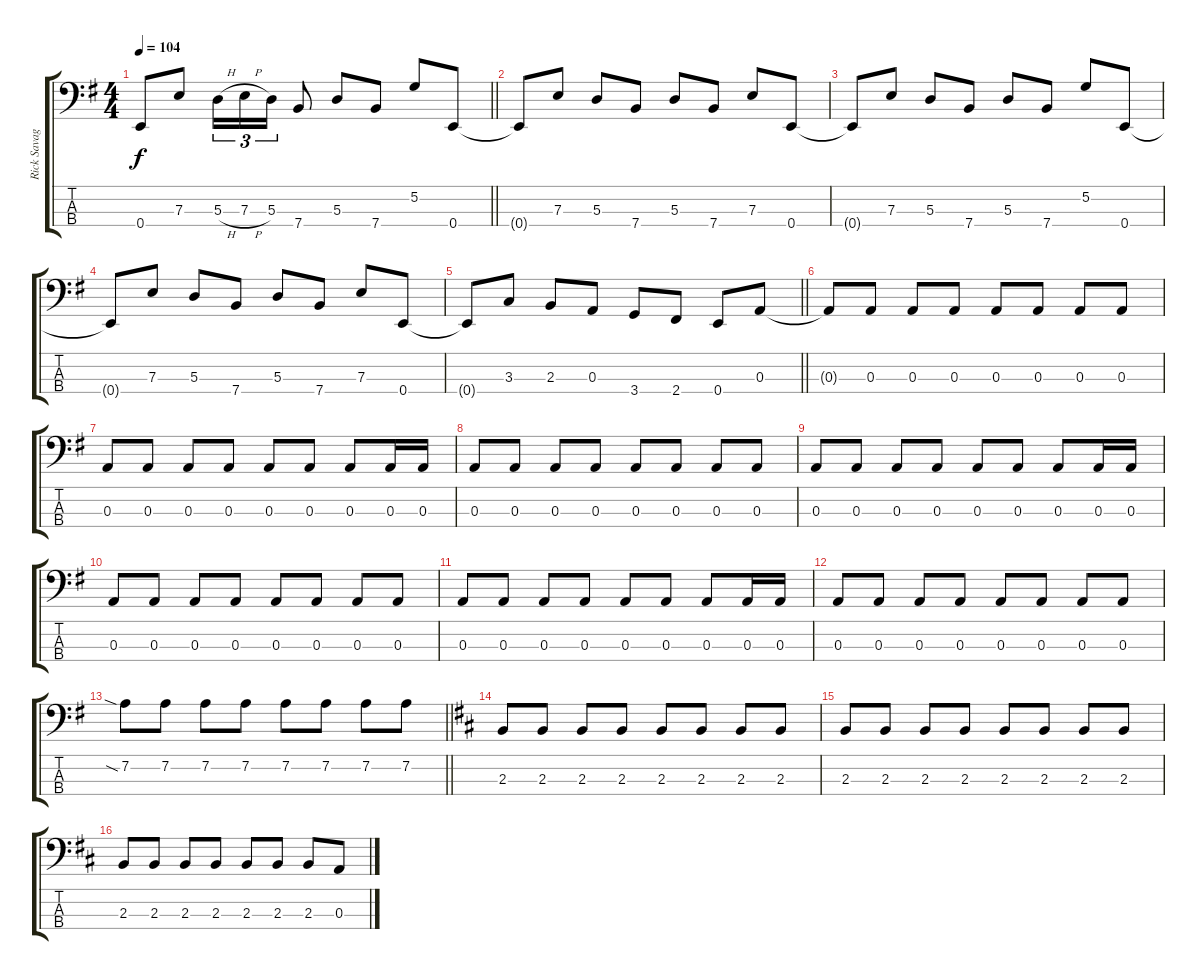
\track ("Rick Savage" "Rick Savag") {instrument electricbasspick}
\staff {score tabs}
\tuning (G2 D2 A1 E1) {hide}
\ts (4 4)
\tempo 104
\clef f4
\barLineRight lightlight
\ks eminor
0.4{t}.8{dy f} 7.3.8 5.3{h}.16{tu (3 2)} 7.3{h}.16{tu (3 2)} 5.3.16{tu (3 2)} 7.4.8 5.3.8 7.4.8 5.2.8 0.4.8 |
0.4{t}.8 7.3.8 5.3.8 7.4.8 5.3.8 7.4.8 7.3.8 0.4.8 |
0.4{t}.8 7.3.8 5.3.8 7.4.8 5.3.8 7.4.8 5.2.8 0.4.8 |
0.4{t}.8 7.3.8 5.3.8 7.4.8 5.3.8 7.4.8 7.3.8 0.4.8 |
\barLineRight lightlight
0.4{t}.8 3.3.8 2.3.8 0.3.8 3.4.8 2.4.8 0.4.8 0.3.8 |
0.3{t}.8 0.3.8 0.3.8 0.3.8 0.3.8 0.3.8 0.3.8 0.3.8 |
0.3.8 0.3.8 0.3.8 0.3.8 0.3.8 0.3.8 0.3.8 0.3.16 0.3.16 |
0.3.8 0.3.8 0.3.8 0.3.8 0.3.8 0.3.8 0.3.8 0.3.8 |
0.3.8 0.3.8 0.3.8 0.3.8 0.3.8 0.3.8 0.3.8 0.3.16 0.3.16 |
0.3.8 0.3.8 0.3.8 0.3.8 0.3.8 0.3.8 0.3.8 0.3.8 |
0.3.8 0.3.8 0.3.8 0.3.8 0.3.8 0.3.8 0.3.8 0.3.16 0.3.16 |
0.3.8 0.3.8 0.3.8 0.3.8 0.3.8 0.3.8 0.3.8 0.3.8 |
\barLineRight lightlight
7.2{sia}.8 7.2.8 7.2.8 7.2.8 7.2.8 7.2.8 7.2.8 7.2.8 |
\ks bminor
2.3.8 2.3.8 2.3.8 2.3.8 2.3.8 2.3.8 2.3.8 2.3.8 |
2.3.8 2.3.8 2.3.8 2.3.8 2.3.8 2.3.8 2.3.8 2.3.8 |
2.3.8 2.3.8 2.3.8 2.3.8 2.3.8 2.3.8 2.3.8 0.3.8
